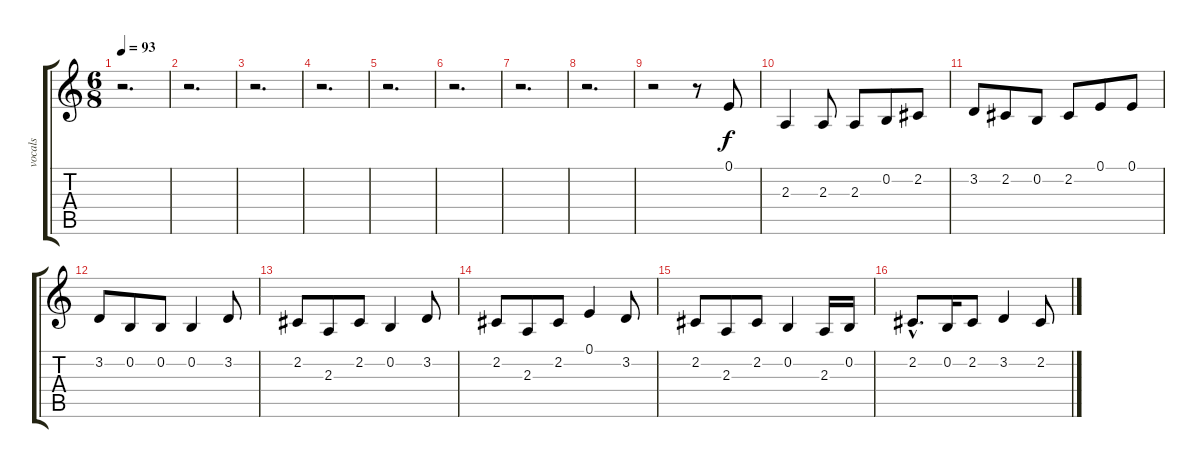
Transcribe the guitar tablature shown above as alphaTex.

\track ("vocals" "vocals") {instrument oboe}
\staff {score tabs}
\tuning (E4 B3 G3 D3 A2 E2) {hide}
\ts (6 8)
\tempo 93
\clef g2
\ks c
r.2{d dy f instrument oboe} |
r.2{d} |
r.2{d} |
r.2{d} |
r.2{d} |
r.2{d} |
r.2{d} |
r.2{d} |
r.2 r.8 0.1.8 |
2.3.4 2.3.8 2.3.8 0.2.8 2.2.8 |
3.2.8 2.2.8 0.2.8 2.2.8 0.1.8 0.1.8 |
3.2.8 0.2.8 0.2.8 0.2.4 3.2.8 |
2.2.8 2.3.8 2.2.8 0.2.4 3.2.8 |
2.2.8 2.3.8 2.2.8 0.1.4 3.2.8 |
2.2.8 2.3.8 2.2.8 0.2.4 2.3.16 0.2.16 |
2.2{hac}.8{d} 0.2.16 2.2.8 3.2.4 2.2.8
